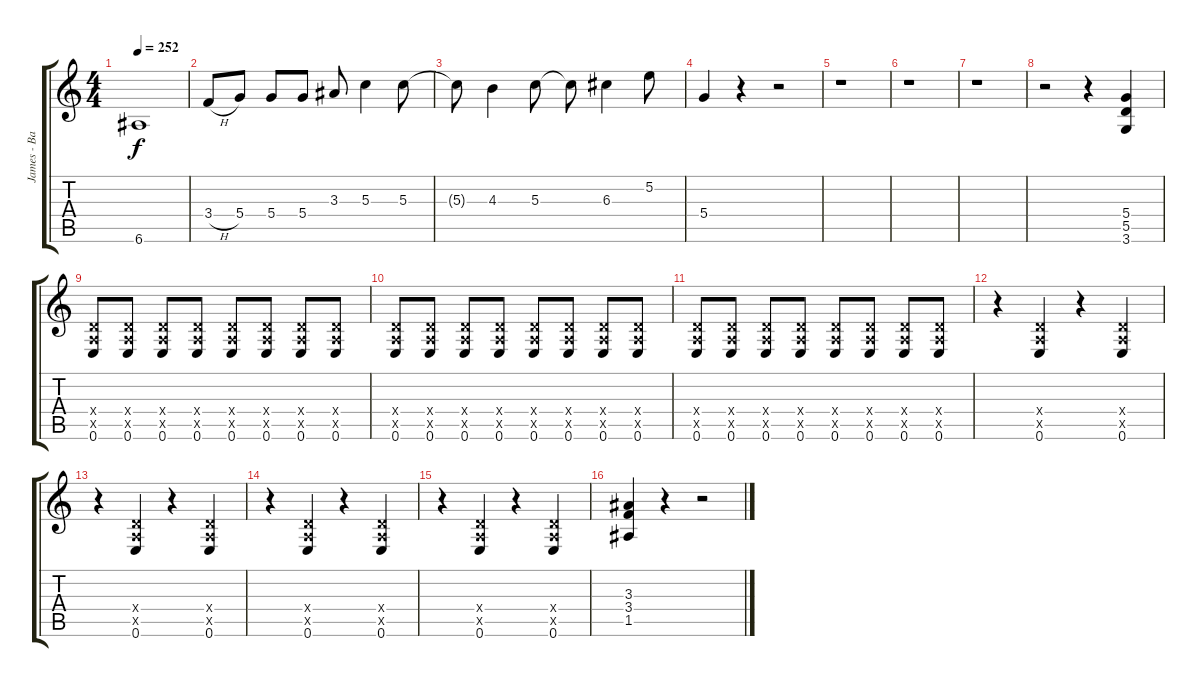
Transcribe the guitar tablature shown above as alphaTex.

\track ("James - Back Guitar" "James - Ba") {instrument distortionguitar}
\staff {score tabs}
\tuning (E4 B3 G3 D3 A2 E2) {hide}
\ts (4 4)
\tempo 252
\clef g2
\ks c
6.6{t}.1{dy f} |
3.4{h}.8 5.4.8 5.4.8 5.4.8 3.3.8 5.3.4 5.3.8 |
5.3{t}.8 4.3.4 5.3.8 5.3{t}.8 6.3.4 5.2.8 |
5.4.4 r.4 r.2 |
r.1 |
r.1 |
r.1 |
r.2 r.4 (5.4 5.5 3.6).4 |
(0.4{x} 0.5{x} 0.6).8 (0.4{x} 0.5{x} 0.6).8 (0.4{x} 0.5{x} 0.6).8 (0.4{x} 0.5{x} 0.6).8 (0.4{x} 0.5{x} 0.6).8 (0.4{x} 0.5{x} 0.6).8 (0.4{x} 0.5{x} 0.6).8 (0.4{x} 0.5{x} 0.6).8 |
(0.4{x} 0.5{x} 0.6).8 (0.4{x} 0.5{x} 0.6).8 (0.4{x} 0.5{x} 0.6).8 (0.4{x} 0.5{x} 0.6).8 (0.4{x} 0.5{x} 0.6).8 (0.4{x} 0.5{x} 0.6).8 (0.4{x} 0.5{x} 0.6).8 (0.4{x} 0.5{x} 0.6).8 |
(0.4{x} 0.5{x} 0.6).8 (0.4{x} 0.5{x} 0.6).8 (0.4{x} 0.5{x} 0.6).8 (0.4{x} 0.5{x} 0.6).8 (0.4{x} 0.5{x} 0.6).8 (0.4{x} 0.5{x} 0.6).8 (0.4{x} 0.5{x} 0.6).8 (0.4{x} 0.5{x} 0.6).8 |
r.4 (0.4{x} 0.5{x} 0.6).4 r.4 (0.4{x} 0.5{x} 0.6).4 |
r.4 (0.4{x} 0.5{x} 0.6).4 r.4 (0.4{x} 0.5{x} 0.6).4 |
r.4 (0.4{x} 0.5{x} 0.6).4 r.4 (0.4{x} 0.5{x} 0.6).4 |
r.4 (0.4{x} 0.5{x} 0.6).4 r.4 (0.4{x} 0.5{x} 0.6).4 |
(3.3 3.4 1.5).4 r.4 r.2
